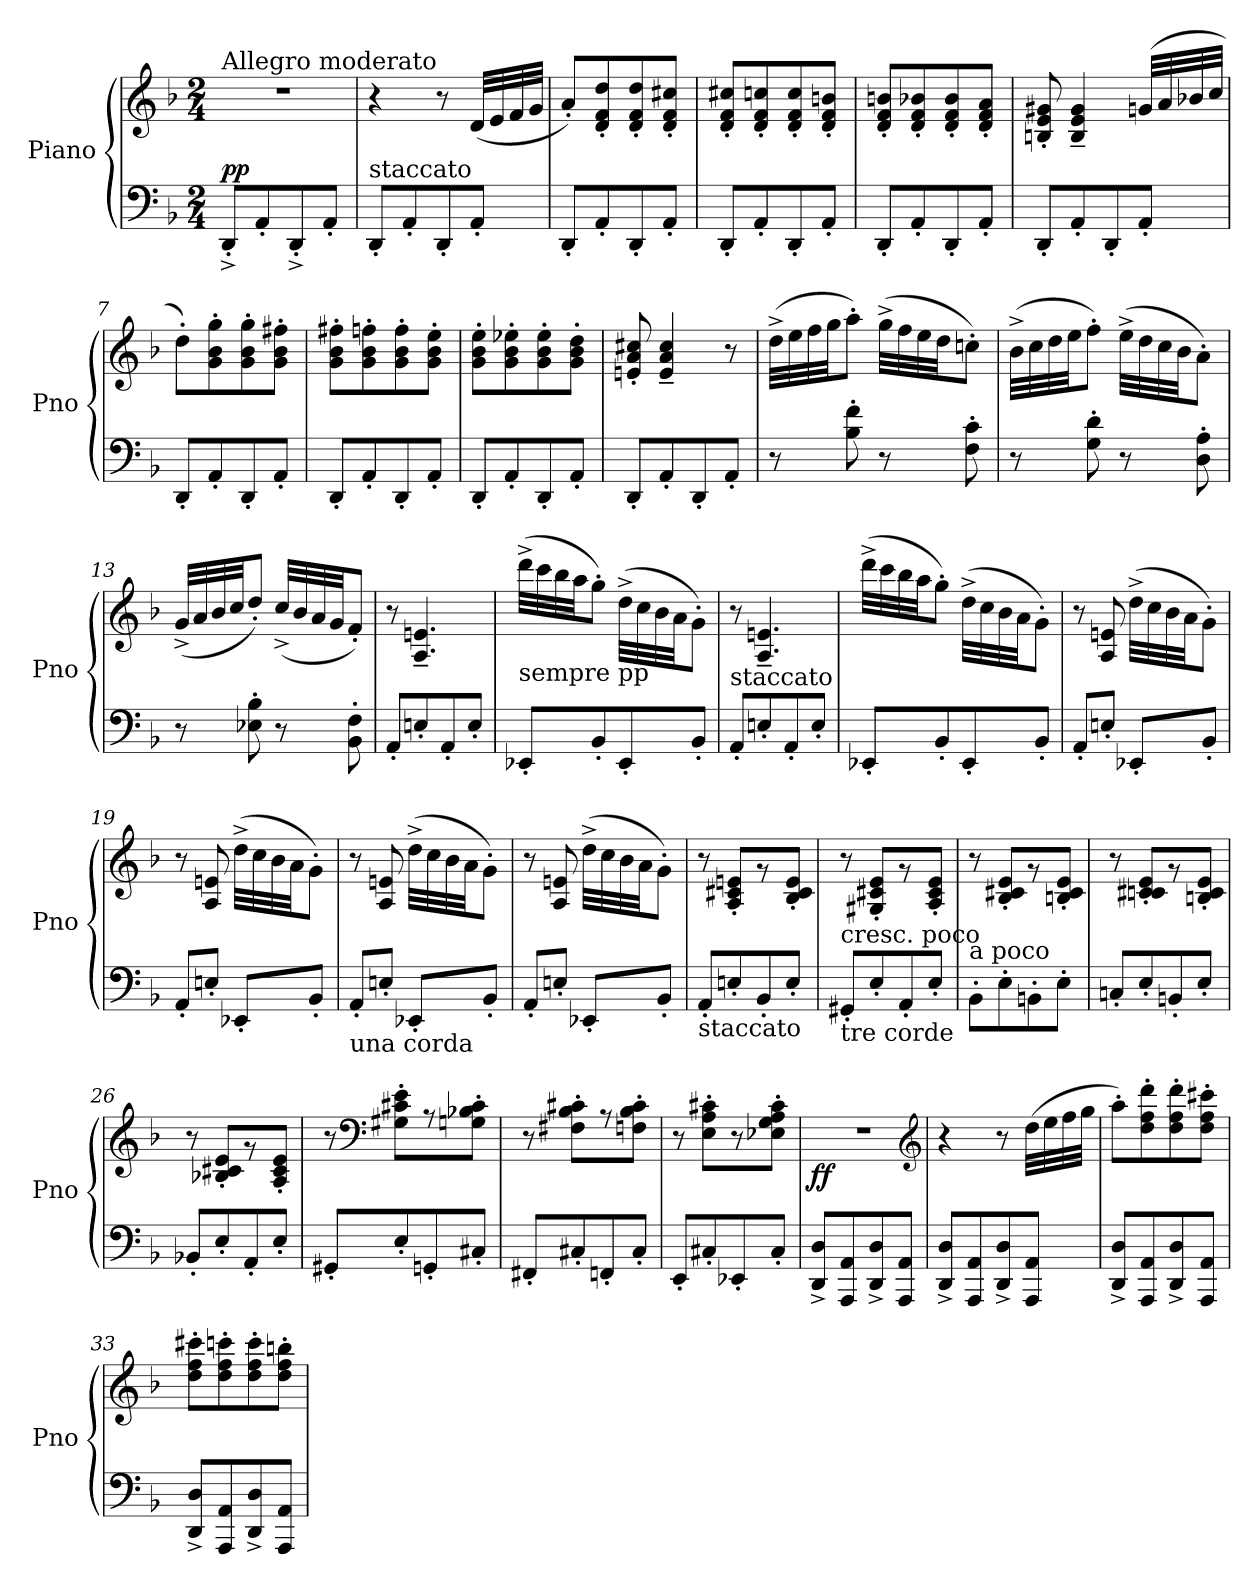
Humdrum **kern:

**kern	**kern	**dynam
*part1	*part1	*part1
*staff2	*staff1	*staff1/2
*I"Piano	*	*
*I'Pno	*	*
*clefF4	*clefG2	*
*k[b-]	*k[b-]	*
*F:	*F:	*
*M2/4	*M2/4	*
=1	=1	=1
!	!LO:TX:a:t=Allegro moderato	!
!	!	!LO:DY:a=2
8DD'^/L	2r	pp
8AA'/	.	.
8DD'^/	.	.
8AA'/J	.	.
=2	=2	=2
!LO:TX:a:t=staccato	!	!
8DD'/L	4r	.
8AA'/	.	.
8DD'/	8r	.
8AA'/J	(32d/LLL	.
.	32e/	.
.	32f/	.
.	32g/JJJ	.
=3	=3	=3
8DD'/L	8a'/L)	.
8AA'/	8d/' 8f/' 8dd/'	.
8DD'/	8d/' 8f/' 8dd/'	.
8AA'/J	8d/' 8f/' 8cc#X/'J	.
=4	=4	=4
8DD'/L	8d/' 8f/' 8cc#X/'L	.
8AA'/	8d/' 8f/' 8ccn/'	.
8DD'/	8d/' 8f/' 8cc/'	.
8AA'/J	8d/' 8f/' 8bn/'J	.
=5	=5	=5
8DD'/L	8d/' 8f/' 8bn/'L	.
8AA'/	8d/' 8f/' 8b-X/'	.
8DD'/	8d/' 8f/' 8b-/'	.
8AA'/J	8d/' 8f/' 8a/'J	.
=6	=6	=6
8DD'/L	8Bn/' 8e/' 8g#X/'	.
8AA'/	4B/~ 4e/~ 4g#/~	.
8DD'/	.	.
8AA'/J	(32gn/LLL	.
.	32a/	.
.	32b-X/	.
.	32cc/JJJ	.
!!LO:LB:g=z
=7	=7	=7
8DD'/L	8dd'\L)	.
8AA'/	8g\' 8b-\' 8gg\'	.
8DD'/	8g\' 8b-\' 8gg\'	.
8AA'/J	8g\' 8b-\' 8ff#X\'J	.
=8	=8	=8
8DD'/L	8g\' 8b-\' 8ff#X\'L	.
8AA'/	8g\' 8b-\' 8ffn\'	.
8DD'/	8g\' 8b-\' 8ff\'	.
8AA'/J	8g\' 8b-\' 8ee\'J	.
=9	=9	=9
8DD'/L	8g\' 8b-\' 8ee\'L	.
8AA'/	8g\' 8b-\' 8ee-X\'	.
8DD'/	8g\' 8b-\' 8ee-\'	.
8AA'/J	8g\' 8b-\' 8dd\'J	.
=10	=10	=10
8DD'/L	8en/' 8a/' 8cc#X/'	.
8AA'/	4e/~ 4a/~ 4cc#/~	.
8DD'/	.	.
8AA'/J	8r	.
=11	=11	=11
8r	(32dd^\LLL	.
.	32ee\	.
.	32ff\	.
.	32gg\JJ	.
8B-\' 8f\'	8aa'\J)	.
8r	(32gg^\LLL	.
.	32ff\	.
.	32ee\	.
.	32dd\JJ	.
8F\' 8c\'	8ccn'\J)	.
=12	=12	=12
8r	(32b-^\LLL	.
.	32cc\	.
.	32dd\	.
.	32ee\JJ	.
8G\' 8d\'	8ff'\J)	.
8r	(32ee^\LLL	.
.	32dd\	.
.	32cc\	.
.	32b-\JJ	.
8D\' 8A\'	8a'\J)	.
!!LO:LB:g=z
=13	=13	=13
8r	(32g^/LLL	.
.	32a/	.
.	32b-/	.
.	32cc/JJ	.
8E-X\' 8B-\'	8dd'/J)	.
8r	(32cc^/LLL	.
.	32b-/	.
.	32a/	.
.	32g/JJ	.
8BB-\' 8F\'	8f'/J)	.
=14	=14	=14
8AA'/L	8r	.
8En'/	4.A/~ 4.en/~	.
8AA'/	.	.
8E'/J	.	.
=15	=15	=15
!	!LO:TX:b:t=sempre pp	!
8EE-X'/L	(32ddd^\LLL	.
.	32ccc\	.
.	32bb-\	.
.	32aa\JJ	.
8BB-'/	8gg'\J)	.
8EE-'/	(32dd^\LLL	.
.	32cc\	.
.	32b-\	.
.	32a\JJ	.
8BB-'/J	8g'\J)	.
=16	=16	=16
!LO:TX:a:t=staccato	!	!
8AA'/L	8r	.
8En'/	4.A/~ 4.en/~	.
8AA'/	.	.
8E'/J	.	.
=17	=17	=17
8EE-X'/L	(32ddd^\LLL	.
.	32ccc\	.
.	32bb-\	.
.	32aa\JJ	.
8BB-'/	8gg'\J)	.
8EE-'/	(32dd^\LLL	.
.	32cc\	.
.	32b-\	.
.	32a\JJ	.
8BB-'/J	8g'\J)	.
!!LO:LB:g=z
=18	=18	=18
8AA'/L	8r	.
8En'/J	8A/ 8en/	.
8EE-X'/L	(32dd^\LLL	.
.	32cc\	.
.	32b-\	.
.	32a\JJ	.
8BB-'/J	8g'\J)	.
=19	=19	=19
8AA'/L	8r	.
8En'/J	8A/ 8en/	.
8EE-X'/L	(32dd^\LLL	.
.	32cc\	.
.	32b-\	.
.	32a\JJ	.
8BB-'/J	8g'\J)	.
=20	=20	=20
!LO:TX:b:t=una corda	!	!
8AA'/L	8r	.
8En'/J	8A/ 8en/	.
8EE-X'/L	(32dd^\LLL	.
.	32cc\	.
.	32b-\	.
.	32a\JJ	.
8BB-'/J	8g'\J)	.
=21	=21	=21
8AA'/L	8r	.
8En'/J	8A/ 8en/	.
8EE-X'/L	(32dd^\LLL	.
.	32cc\	.
.	32b-\	.
.	32a\JJ	.
8BB-'/J	8g'\J)	.
=22	=22	=22
!LO:TX:b:t=staccato	!	!
8AA'/L	8r	.
8En'/	8A/' 8c#X/' 8en/'L	.
8BB-'/	8rg	.
8E'/J	8B-/' 8c#/' 8e/'J	.
=23	=23	=23
!LO:TX:b:t=tre corde	!	!
!LO:TX:a:t=cresc. poco	!	!
8GG#X'/L	8r	.
8E'/	8G#X/' 8c#X/' 8e/'L	.
8AA'/	8rg	.
8E'/J	8A/' 8c#/' 8e/'J	.
!!LO:LB:g=z
=24	=24	=24
!LO:TX:a:t=a poco	!	!
8BB-'\L	8r	.
8E'\	8B-/' 8c#X/' 8e/'L	.
8BBn'\	8rg	.
8E'\J	8Bn/' 8c#/' 8e/'J	.
=25	=25	=25
8Cn'/L	8r	.
8E'/	8cn/' 8c#X/' 8e/'L	.
8BBn'/	8rg	.
8E'/J	8Bn/' 8c#/' 8e/'J	.
=26	=26	=26
8BB-X'/L	8r	.
8E'/	8B-X/' 8c#X/' 8e/'L	.
8AA'/	8rg	.
8E'/J	8A/' 8c#/' 8e/'J	.
=27	=27	=27
8GG#X'/L	8r	.
*	*clefF4	*
8E'/	8G#X\' 8c#X\' 8e\'L	.
8GGn'/	8r	.
8C#X'/J	8Gn\' 8B-X\' 8c#\'J	.
=28	=28	=28
8FF#X'/L	8r	.
8C#X'/	8F#X\' 8B-\' 8c#X\'L	.
8FFn'/	8r	.
8C#'/J	8Fn\' 8B-\' 8c#\'J	.
=29	=29	=29
8EE'/L	8r	.
8C#X'/	8E\' 8A\' 8c#X\'L	.
8EE-X'/	8r	.
8C#'/J	8E-X\' 8G\' 8A\' 8c#\'J	.
!!LO:PB:g=z
=30	=30	=30
!	!	!LO:DY:b
8DD/^ 8D/^L	2r	ff
8AAA/ 8AA/	.	.
8DD/^ 8D/^	.	.
8AAA/ 8AA/J	.	.
*	*clefG2	*
=31	=31	=31
8DD/^ 8D/^L	4r	.
8AAA/ 8AA/	.	.
8DD/^ 8D/^	8r	.
8AAA/ 8AA/J	(32dd\LLL	.
.	32ee\	.
.	32ff\	.
.	32gg\JJJ	.
=32	=32	=32
8DD/^ 8D/^L	8aa'\L)	.
8AAA/ 8AA/	8dd\' 8ff\' 8ddd\'	.
8DD/^ 8D/^	8dd\' 8ff\' 8ddd\'	.
8AAA/ 8AA/J	8dd\' 8ff\' 8ccc#X\'J	.
=33	=33	=33
8DD/^ 8D/^L	8dd\' 8ff\' 8ccc#X\'L	.
8AAA/ 8AA/	8dd\' 8ff\' 8cccn\'	.
8DD/^ 8D/^	8dd\' 8ff\' 8ccc\'	.
8AAA/ 8AA/J	8dd\' 8ff\' 8bbn\'J	.
=	=	=
*-	*-	*-
